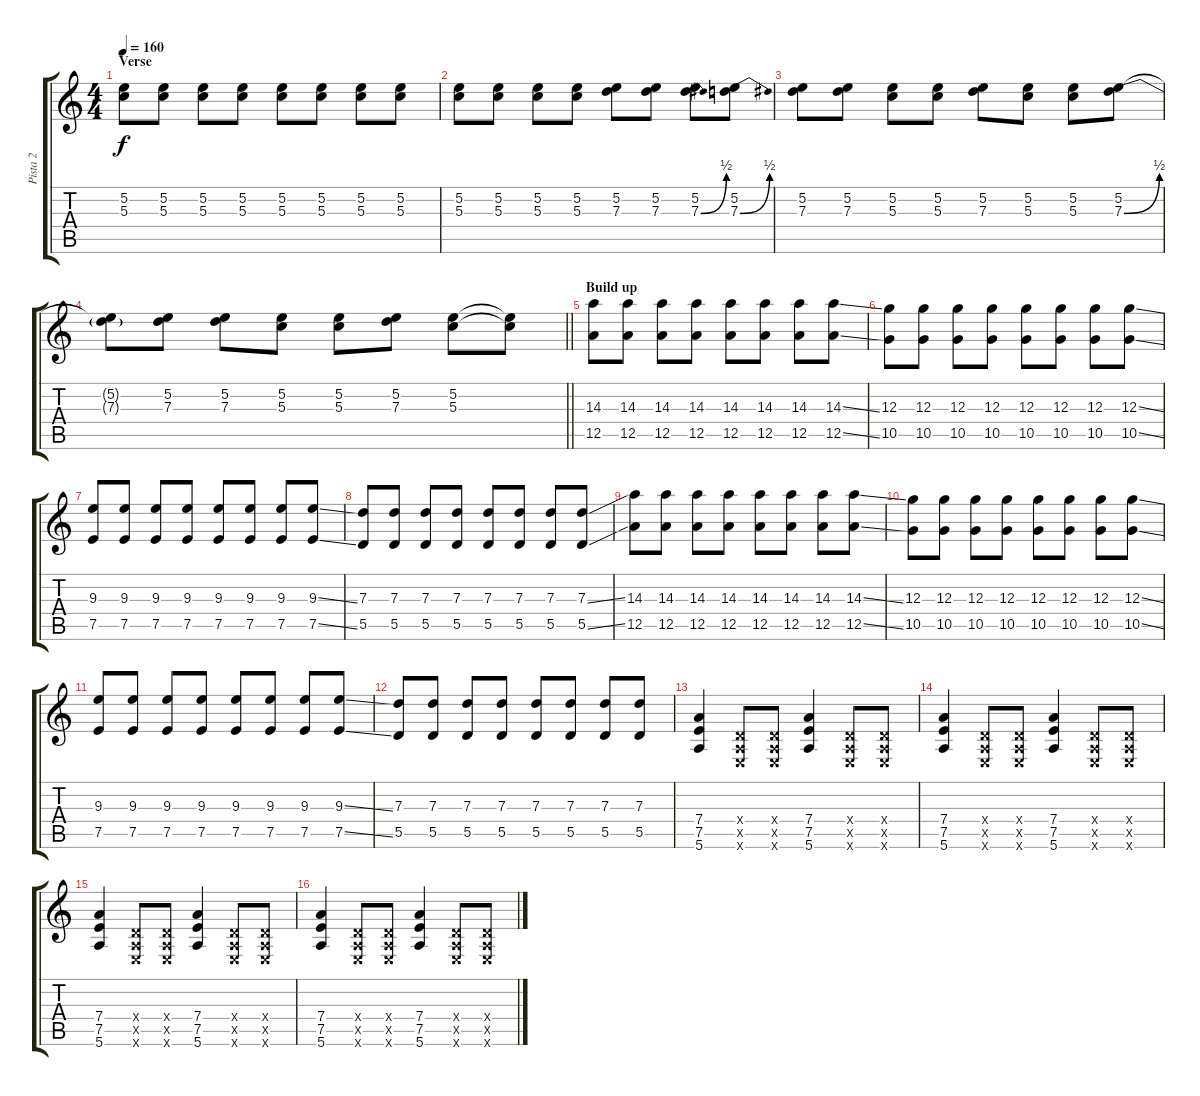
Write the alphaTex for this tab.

\track ("Pista 2" "Pista 2") {instrument overdrivenguitar}
\staff {score tabs}
\tuning (E4 B3 G3 D3 A2 E2) {hide}
\ts (4 4)
\section ("" "Verse")
\tempo 160
\clef g2
\ks c
(5.2 5.3).8{dy f} (5.2 5.3).8 (5.2 5.3).8 (5.2 5.3).8 (5.2 5.3).8 (5.2 5.3).8 (5.2 5.3).8 (5.2 5.3).8 |
(5.2 5.3).8 (5.2 5.3).8 (5.2 5.3).8 (5.2 5.3).8 (5.2 7.3).8 (5.2 7.3).8 (5.2 7.3{be (bend 0 0 60 2)}).8 (5.2 7.3{be (bend 0 0 60 2)}).8 |
(5.2 7.3).8 (5.2 7.3).8 (5.2 5.3).8 (5.2 5.3).8 (5.2 7.3).8 (5.2 5.3).8 (5.2 5.3).8 (5.2 7.3{be (bend 0 0 60 2)}).8 |
\barLineRight lightlight
(5.2{t} 7.3{t}).8 (5.2 7.3).8 (5.2 7.3).8 (5.2 5.3).8 (5.2 5.3).8 (5.2 7.3).8 (5.2 5.3).8 (5.2{t} 5.3{t}).8 |
\section ("" "Build up")
(14.3 12.5).8 (14.3 12.5).8 (14.3 12.5).8 (14.3 12.5).8 (14.3 12.5).8 (14.3 12.5).8 (14.3 12.5).8 (14.3{ss} 12.5{ss}).8 |
(12.3 10.5).8 (12.3 10.5).8 (12.3 10.5).8 (12.3 10.5).8 (12.3 10.5).8 (12.3 10.5).8 (12.3 10.5).8 (12.3{ss} 10.5{ss}).8 |
(9.3 7.5).8 (9.3 7.5).8 (9.3 7.5).8 (9.3 7.5).8 (9.3 7.5).8 (9.3 7.5).8 (9.3 7.5).8 (9.3{ss} 7.5{ss}).8 |
(7.3 5.5).8 (7.3 5.5).8 (7.3 5.5).8 (7.3 5.5).8 (7.3 5.5).8 (7.3 5.5).8 (7.3 5.5).8 (7.3{ss} 5.5{ss}).8 |
(14.3 12.5).8 (14.3 12.5).8 (14.3 12.5).8 (14.3 12.5).8 (14.3 12.5).8 (14.3 12.5).8 (14.3 12.5).8 (14.3{ss} 12.5{ss}).8 |
(12.3 10.5).8 (12.3 10.5).8 (12.3 10.5).8 (12.3 10.5).8 (12.3 10.5).8 (12.3 10.5).8 (12.3 10.5).8 (12.3{ss} 10.5{ss}).8 |
(9.3 7.5).8 (9.3 7.5).8 (9.3 7.5).8 (9.3 7.5).8 (9.3 7.5).8 (9.3 7.5).8 (9.3 7.5).8 (9.3{ss} 7.5{ss}).8 |
(7.3 5.5).8 (7.3 5.5).8 (7.3 5.5).8 (7.3 5.5).8 (7.3 5.5).8 (7.3 5.5).8 (7.3 5.5).8 (7.3 5.5).8 |
(7.4 7.5 5.6).4 (0.4{x} 0.5{x} 0.6{x}).8 (0.4{x} 0.5{x} 0.6{x}).8 (7.4 7.5 5.6).4 (0.4{x} 0.5{x} 0.6{x}).8 (0.4{x} 0.5{x} 0.6{x}).8 |
(7.4 7.5 5.6).4 (0.4{x} 0.5{x} 0.6{x}).8 (0.4{x} 0.5{x} 0.6{x}).8 (7.4 7.5 5.6).4 (0.4{x} 0.5{x} 0.6{x}).8 (0.4{x} 0.5{x} 0.6{x}).8 |
(7.4 7.5 5.6).4 (0.4{x} 0.5{x} 0.6{x}).8 (0.4{x} 0.5{x} 0.6{x}).8 (7.4 7.5 5.6).4 (0.4{x} 0.5{x} 0.6{x}).8 (0.4{x} 0.5{x} 0.6{x}).8 |
(7.4 7.5 5.6).4 (0.4{x} 0.5{x} 0.6{x}).8 (0.4{x} 0.5{x} 0.6{x}).8 (7.4 7.5 5.6).4 (0.4{x} 0.5{x} 0.6{x}).8 (0.4{x} 0.5{x} 0.6{x}).8
